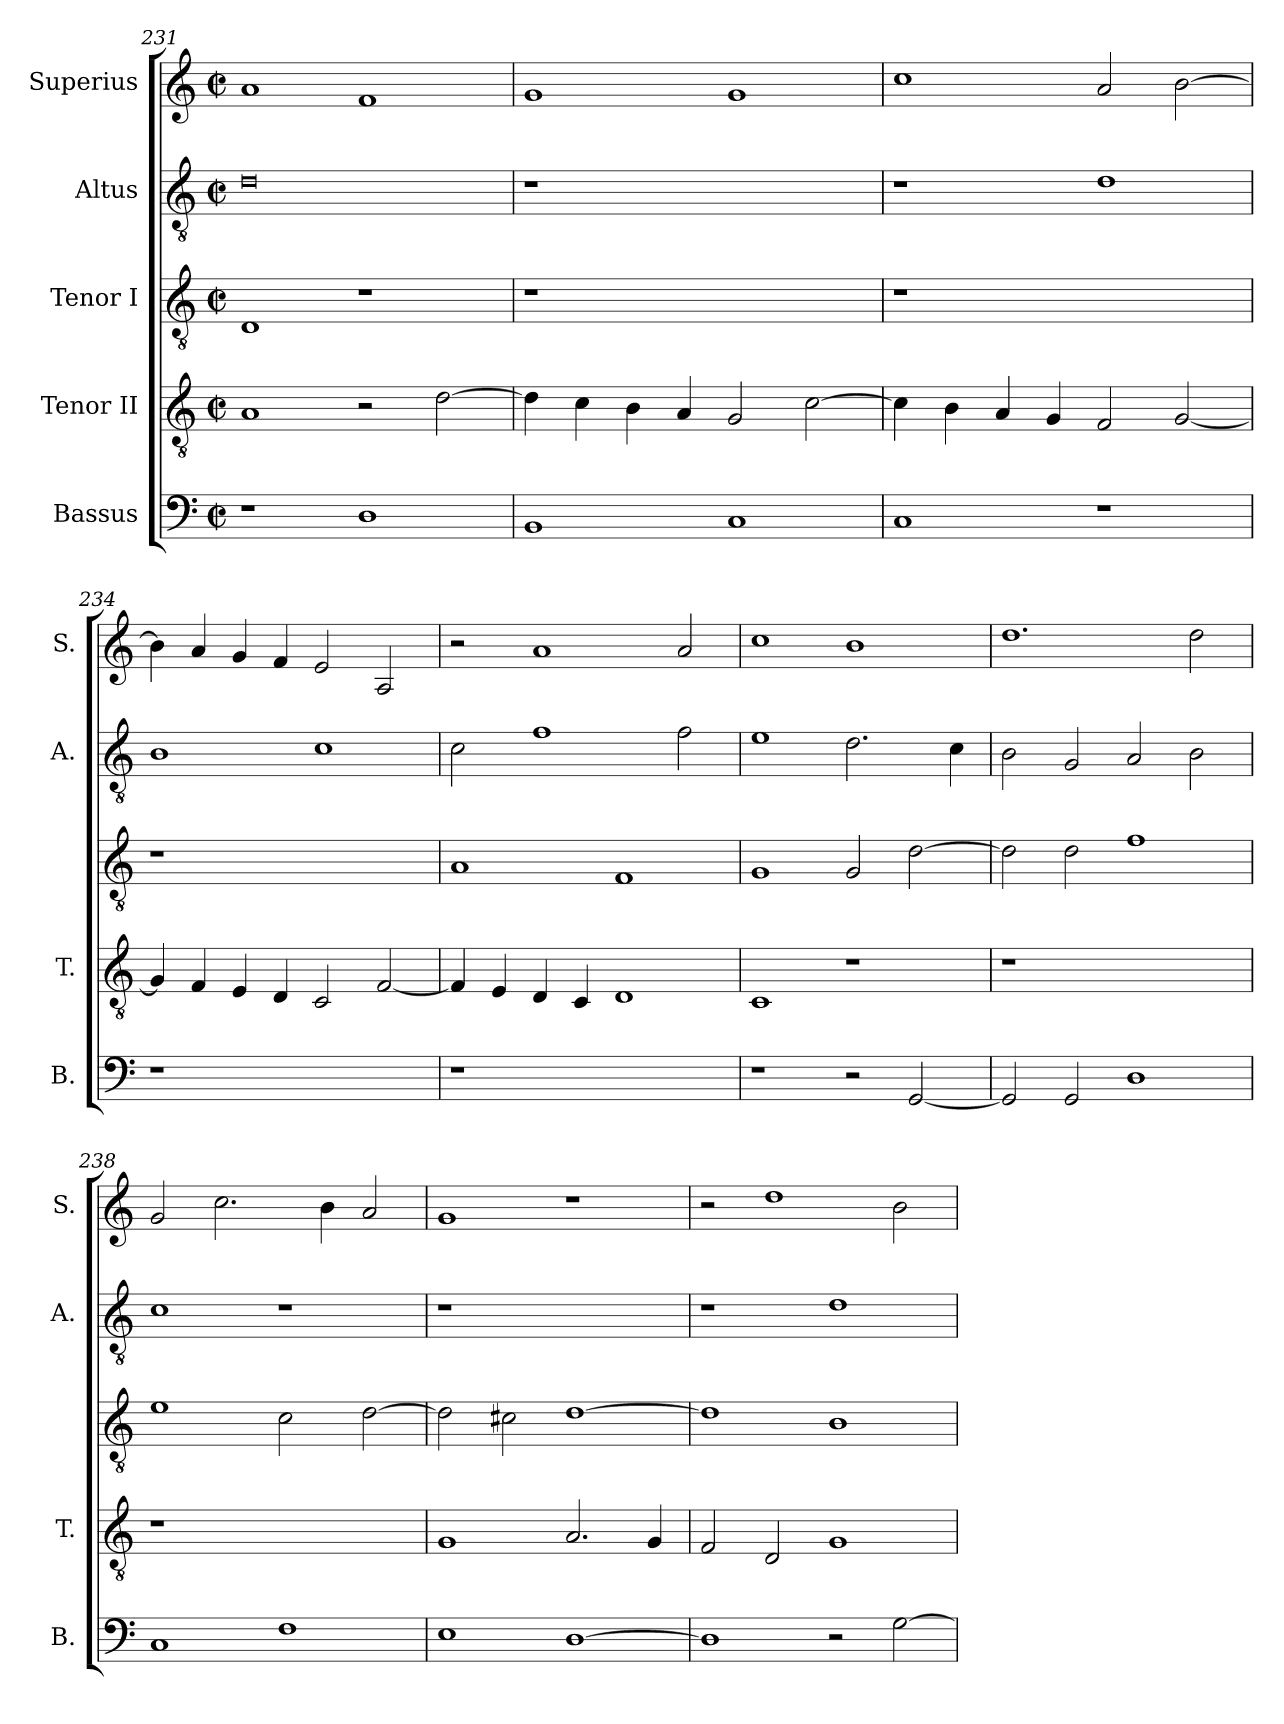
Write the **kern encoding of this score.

**kern	**kern	**kern	**kern	**kern
*part5	*part4	*part3	*part2	*part1
*staff5	*staff4	*staff3	*staff2	*staff1
*I"Bassus	*I"Tenor II	*I"Tenor I	*I"Altus	*I"Superius
*I'B.	*I'T.	*	*I'A.	*I'S.
*clefF4	*clefGv2	*clefGv2	*clefGv2	*clefG2
*	*ITrd7c12	*ITrd7c12	*ITrd7c12	*
*k[]	*k[]	*k[]	*k[]	*k[]
*C:	*C:	*C:	*C:	*C:
*M2/2	*M2/2	*M2/2	*M2/2	*M2/2
*met(c|)	*met(c|)	*met(c|)	*met(c|)	*met(c|)
=231	=231	=231	=231	=231
1r	1AAi	1DDi	0Di	1ai
1Di	2r	1r	.	1fi
.	[>2Di\	.	.	.
=232	=232	=232	=232	=232
!	!	!LO:N:vis=1	!LO:N:vis=1	!
1BBi	4Di\]	1r	1r	1gi
.	4Ci\	.	.	.
.	4BBi\	.	.	.
.	4AAi/	.	.	.
1Ci	2GGi/	1ryy	1ryy	1gi
.	[>2Ci\	.	.	.
!!LO:LB:g=z
=233	=233	=233	=233	=233
!	!	!LO:N:vis=1	!	!
1Ci	4Ci\]	1r	1r	1cci
.	4BBi\	.	.	.
.	4AAi/	.	.	.
.	4GGi/	.	.	.
1r	2FFi/	1ryy	1Di	2ai/
.	[<2GGi/	.	.	[>2bi\
=234	=234	=234	=234	=234
!LO:N:vis=1	!	!LO:N:vis=1	!	!
1r	4GGi/]	1r	1BBi	4bi\]
.	4FFi/	.	.	4ai/
.	4EEi/	.	.	4gi/
.	4DDi/	.	.	4fi/
1ryy	2CCi/	1ryy	1Ci	2ei/
.	[<2FFi/	.	.	2Ai/
=235	=235	=235	=235	=235
!LO:N:vis=1	!	!	!	!
1r	4FFi/]	1AAi	2Ci\	2r
.	4EEi/	.	.	.
.	4DDi/	.	1Fi	1ai
.	4CCi/	.	.	.
1ryy	1DDi	1FFi	.	.
.	.	.	2Fi\	2ai/
=236	=236	=236	=236	=236
1r	1CCi	1GGi	1Ei	1cci
2r	1r	2GGi/	2.Di\	1bi
[<2GGi/	.	[>2Di\	.	.
.	.	.	4Ci\	.
=237	=237	=237	=237	=237
!	!LO:N:vis=1	!	!	!
2GGi/]	1r	2Di\]	2BBi\	1.ddi
2GGi/	.	2Di\	2GGi/	.
1Di	1ryy	1Fi	2AAi/	.
.	.	.	2BBi\	2ddi\
!!LO:PB:g=z
=238	=238	=238	=238	=238
!	!LO:N:vis=1	!	!	!
1Ci	1r	1Ei	1Ci	2gi/
.	.	.	.	2.cci\
1Fi	1ryy	2Ci\	1r	.
.	.	.	.	4bi\
.	.	[>2Di\	.	2ai/
=239	=239	=239	=239	=239
!	!	!	!LO:N:vis=1	!
1Ei	1GGi	2Di\]	1r	1gi
.	.	2C#Xi\	.	.
[>1Di	2.AAi/	[>1Di	1ryy	1r
.	4GGi/	.	.	.
=240	=240	=240	=240	=240
1Di]	2FFi/	1Di]	1r	2r
.	2DDi/	.	.	1ddi
2r	1GGi	1BBi	1Di	.
[>2Gi\	.	.	.	2bi\
=	=	=	=	=
*-	*-	*-	*-	*-
